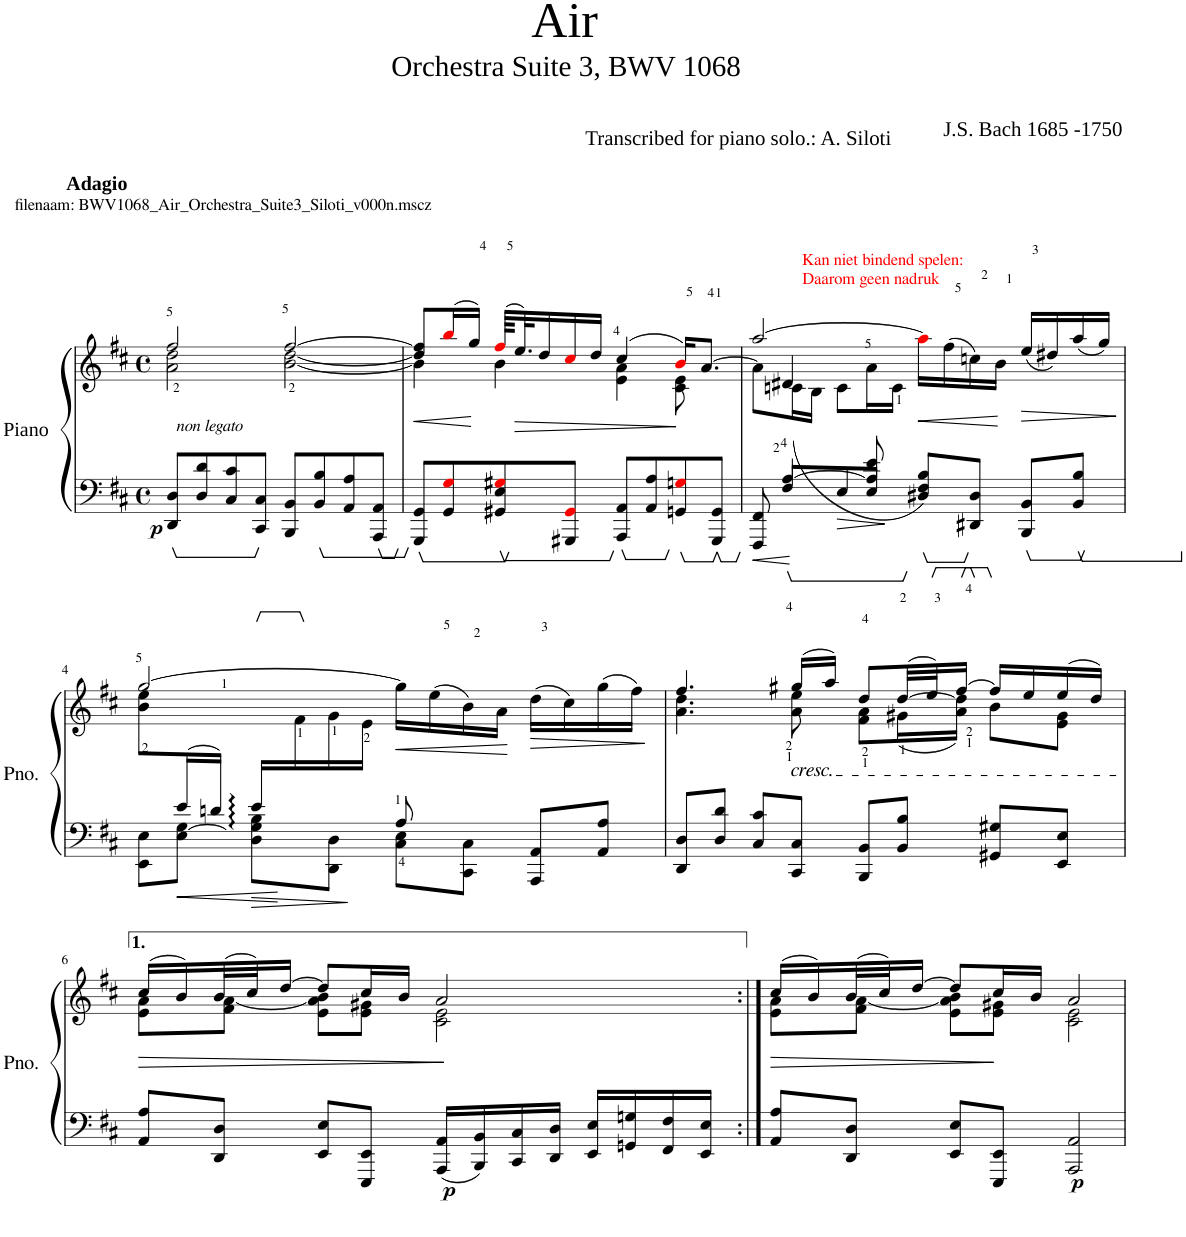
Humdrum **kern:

**kern	**kern	**dynam
*part1	*part1	*part1
*staff2	*staff1	*staff1/2
*I"Piano	*	*
*I'Pno.	*	*
*clefF4	*clefG2	*
*k[f#c#]	*k[f#c#]	*
*M4/4	*M4/4	*
*met(c)	*met(c)	*
=1	=1	=1
*	*^	*
!	!LO:TX:a:B:t=Adagio	!	!
!	!LO:TX:a:t=filenaam&colon; BWV1068_Air_Orchestra_Suite3_Siloti_v000n.mscz	!	!
!LO:TX:a:i:t=non legato	!	!	!
!	!	!	!LO:DY:b=2
8DD/ 8D/L	2a\ 2dd\	2ff#/	p
8D/ 8d/	.	.	.
8C#/ 8c#/	.	.	.
8CC#/ 8C#/J	.	.	.
8BBB/ 8BB/L	[2b\ [2dd\	[2ff#/	.
8BB/ 8B/	.	.	.
8AA/ 8A/	.	.	.
8AAA/ 8AA/J	.	.	.
=2	=2	=2	=2
!	!	!	!LO:HP:b
8GGG/ 8GG/L	8dd/] 8ff#/]L	4b\]	<
8GG/ 8Gi/	(16bbi/L	.	.
.	16gg/JJ)	.	.
8GG#X/ 8E/ 8G#Xi/	(64ff#i/KLLL	4b\	.
!	!	!	!LO:HP:b
.	32.ee/L)	.	>
.	16dd/	.	.
8GGG#X/ 8GG#i/J	16cc#i/	.	.
.	16dd/JJ	.	.
8AAA/ 8AA/L	(4cc#/	4e\ 4a\	.
8AA/ 8A/	.	.	.
8GGn/ 8Gni/	16bi/KL)	8c#\ 8e\	.
.	[8.a/J	.	.
8GGG#/ 8GG/J	.	8ryy	.
*	*v	*v	*
.	.	[ ]
=3	=3	=3
*^	*^	*
*	*	*	*^	*
8FFF#/ 8FF#/	8ryy	[2aa/	8a\L]	8ryy	.
8F#/L	[4A/	.	(16cn\L	4d#X/	.
.	.	.	16B\JJ	.	.
8E/	.	.	8c\L	.	.
8E/J	8A/] 8e/	.	16a\L	2ryy	.
.	.	.	16c\JJ	.	.
!	!	!LO:TX:a:color=#FF0000:t=Kan niet bindend spelen&colon;	!	!	!
!	!	!LO:TX:a:t=Daarom geen nadruk	!	!	!
!	!	!	!	!	!LO:HP:b
8D#X/ 8F#/ 8B/L)	2ryy	16aai\LL]	4ryy	.	<
.	.	(16ff#\	.	.	.
8DD#X/ 8D#/J	.	16ccn\)	.	.	.
.	.	16b\JJ	.	.	.
!	!	!	!	!	!LO:HP:b
8BBB/ 8BB/L	.	16ryy	(16ee/LL	.	>
.	.	16ryy	16dd#X/)	.	.
8BB/ 8B/J	.	16ryy	(16aa/	8ryy	.
.	.	16ryy	16gg/JJ)	.	.
*v	*v	*	*	*	*
*	*v	*v	*v	*
.	.	[ ]
!!LO:LB:g=z
=4	=4	=4
*^	*^	*
*	*^	*	*	*
8ryy	8EE\ 8E\L	2ryy	[2gg/	8b\ 8ee\L	.
16e/L	8E\ [8G\J	.	.	8.ryy	.
16dn/JJ	.	.	.	.	.
16e/LL	8D\ 8G\] 8B\L	.	.	.	.
2ryy	.	.	.	16f#\	.
.	8DD\ 8D\J	.	.	16g\	.
.	.	.	.	16e\JJ	.
!	!	!	!	!	!LO:HP:b
.	8C#\ 8E\L	8A/	16gg\LL]	2ryy	<
.	.	.	(16ee\	.	.
.	8CC#\ 8C#\J	4.ryy	16b\)	.	.
.	.	.	16a\JJ	.	.
!	!	!	!	!	!LO:HP:b
.	8AAA/ 8AA/L	.	(16dd\LL	.	>
8.ryy	.	.	16cc#\)	.	.
.	8AA/ 8A/J	.	(16gg\	.	.
.	.	.	16ff#\JJ)	.	.
*v	*v	*v	*	*	*
*	*v	*v	*
.	.	[ ]
=5	=5	=5
*	*^	*
8DD/ 8D/L	4.ff#/	4.a\ 4.dd\	.
8D/ 8d/J	.	.	.
8C#/ 8c#/L	.	.	.
!	!LO:TX:b:i:t=cresc.	!	!
8CC#/ 8C#/J	(16gg#X/LL	8a\ 8ee\	.
.	16aa/JJ)	.	.
8BBB/ 8BB/L	8dd/L	8f#\ 8a\L	.
8BB/ 8B/J	([32dd/LL	(16g#X\L	.
.	32ee/J)	.	.
.	[16ff#/JJ	16a\ 16dd\]JJ)	.
8GG#X/ 8G#X/L	16ff#/LL]	8b\L	.
.	16ee/	.	.
8EE/ 8E/J	(16ee/	8e\ 8g#\J	.
.	16dd/JJ)	.	.
!!LO:LB:g=z	!!
=6	=6	=6	=6
!	!	!	!LO:HP:b
8AA/ 8A/L	(16cc#/LL	8e\ 8a\L	>
.	16b/)	.	.
8DD/ 8D/J	(32b/L	8f#\ [8a\J	.
.	32cc#/J)	.	.
.	[16dd/JJ	.	.
8EE/ 8E/L	8dd/L]	8e\ 8a\] 8b\L	.
8EEE/ 8EE/J	16cc#/L	8e\ 8g#X\J	.
.	16b/JJ	.	.
!	!	!	!LO:DY:b=2
16AAA/ 16AA/LL	2a/	2c#\ 2e\	p
16BBB/ 16BB/	.	.	.
16CC#/ 16C#/	.	.	.
16DD/ 16D/JJ	.	.	.
16EE/ 16E/LL	.	.	.
16GGn/ 16Gn/	.	.	.
16FF#/ 16F#/	.	.	.
16EE/ 16E/JJ	.	.	.
*	*v	*v	*
.	.	]
=7:|!	=7:|!	=7:|!
!	!	!LO:HP:b
*	*^	*
8AA/ 8A/L	(16cc#/LL	8e\ 8a\L	>
.	16b/)	.	.
8DD/ 8D/J	(32b/L	8f#\ [8a\J	.
.	32cc#/J)	.	.
.	[16dd/JJ	.	.
8EE/ 8E/L	8dd/L]	8e\ 8a\] 8b\L	.
8EEE/ 8EE/J	16cc#/L	8e\ 8g#X\J	.
.	16b/JJ	.	.
!	!	!	!LO:DY:b=2
2AAA/ 2AA/	2a/	2c#\ 2e\	p
*	*v	*v	*
.	.	]
=	=	=
*-	*-	*-
